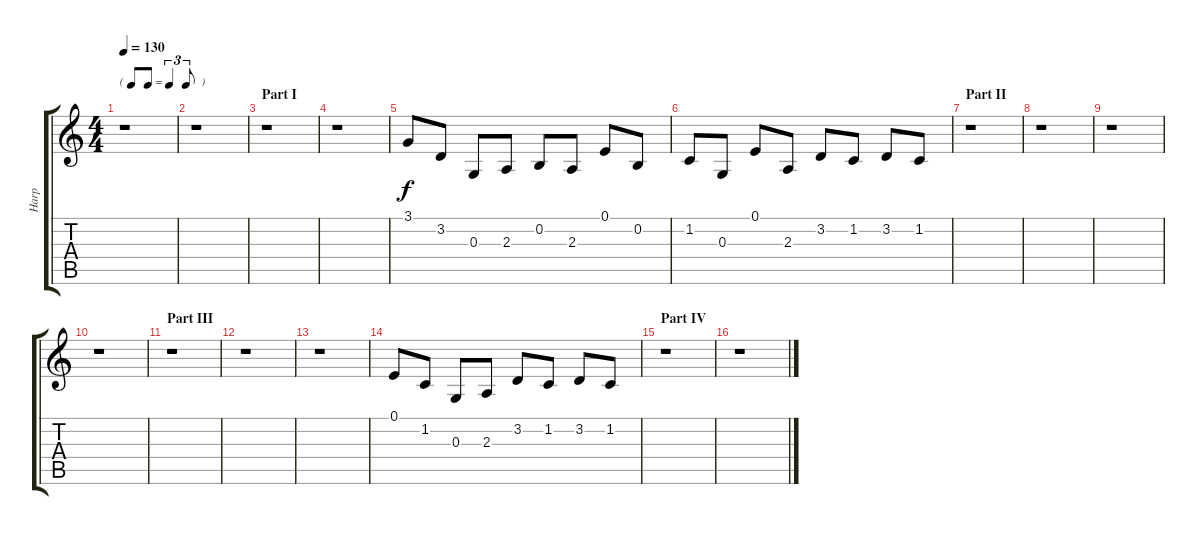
\track ("Harp" "Harp") {instrument orchestralharp}
\staff {score tabs}
\tuning (E4 B3 G3 D3 A2 E2) {hide}
\ts (4 4)
\tf triplet8th
\tempo 130
\clef g2
\ks c
r.1{dy f instrument orchestralharp} |
r.1 |
\section ("" "Part I")
r.1 |
r.1 |
3.1.8 3.2.8 0.3.8 2.3.8 0.2.8 2.3.8 0.1.8 0.2.8 |
1.2.8 0.3.8 0.1.8 2.3.8 3.2.8 1.2.8 3.2.8 1.2.8 |
\section ("" "Part II")
r.1 |
r.1 |
r.1 |
r.1 |
\section ("" "Part III")
r.1 |
r.1 |
r.1 |
0.1.8 1.2.8 0.3.8 2.3.8 3.2.8 1.2.8 3.2.8 1.2.8 |
\section ("" "Part IV")
r.1 |
r.1
